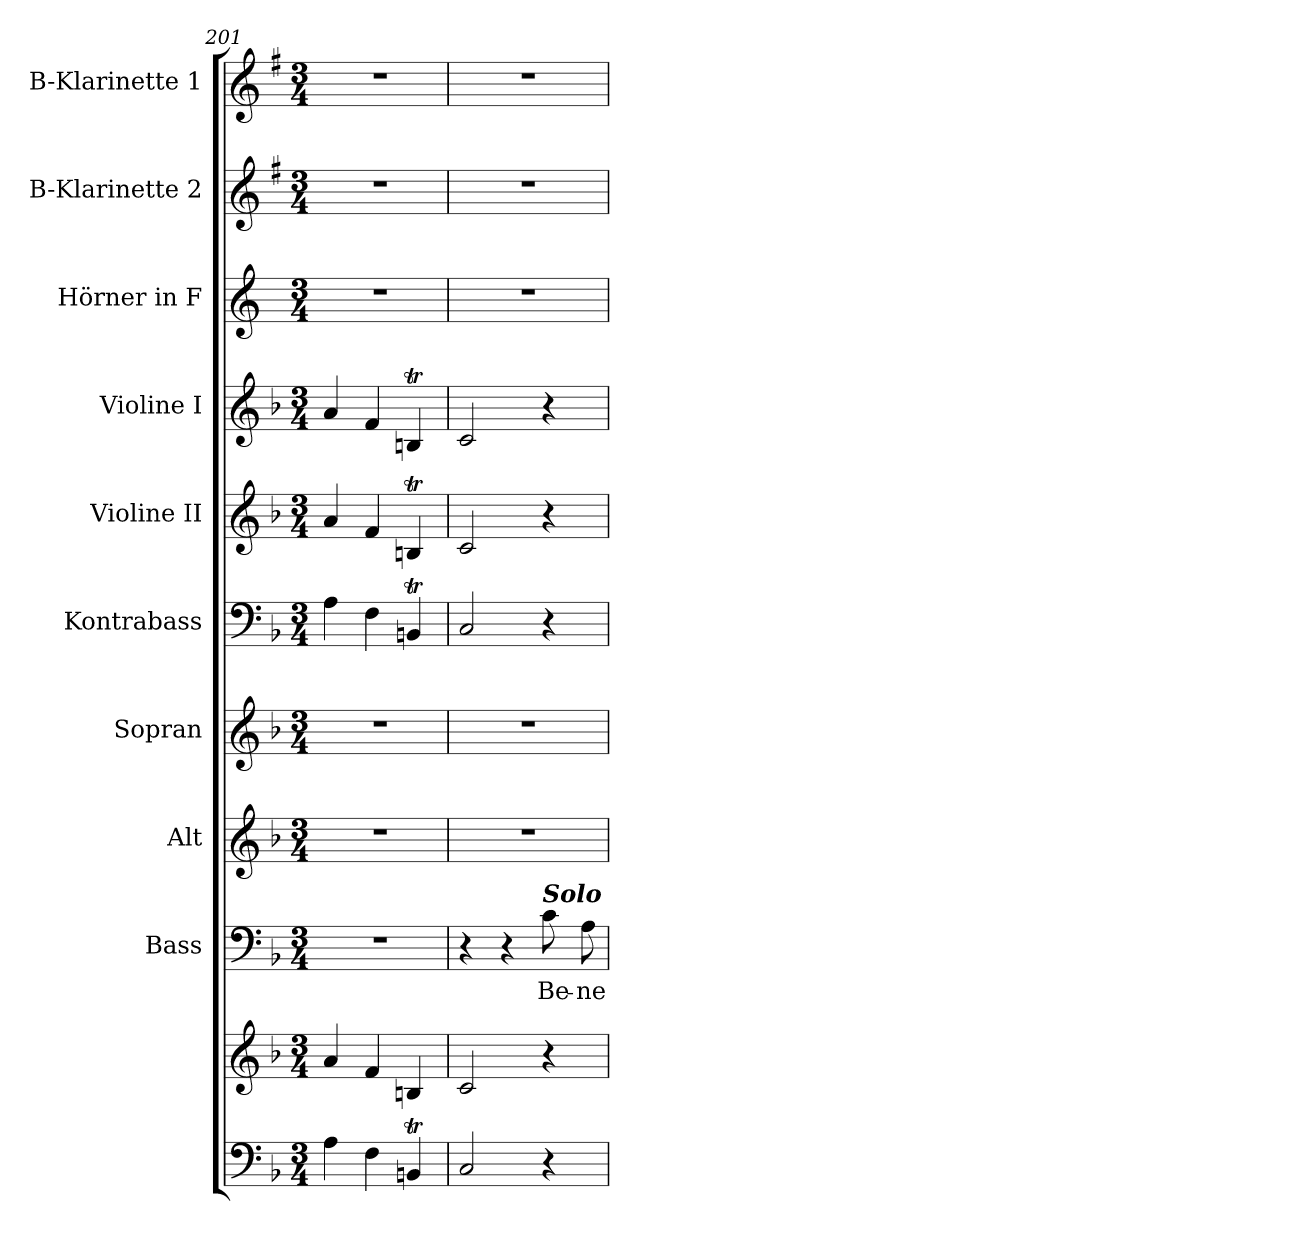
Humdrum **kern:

**kern	**kern	**kern	**text	**kern	**kern	**kern	**kern	**kern	**kern	**kern	**kern
*part10	*part10	*part9	*part9	*part8	*part7	*part6	*part5	*part4	*part3	*part2	*part1
*staff11	*staff10	*staff9	*staff9	*staff8	*staff7	*staff6	*staff5	*staff4	*staff3	*staff2	*staff1
*	*	*I"Bass	*	*I"Alt	*I"Sopran	*I"Kontrabass	*I"Violine II	*I"Violine I	*I"Hörner in F	*I"B-Klarinette 2	*I"B-Klarinette 1
*	*	*I'B.	*	*I'A.	*I'S.	*I'Kb.	*I'Vl. II	*I'Vl. I	*	*I'B Kl. 2	*I'B Kl. 1
*clefF4	*clefG2	*clefF4	*	*clefG2	*clefG2	*clefF4	*clefG2	*clefG2	*clefG2	*clefG2	*clefG2
*	*	*	*	*	*	*ITrd7c12	*	*	*ITrd4c7	*ITrd1c2	*ITrd1c2
*k[b-]	*k[b-]	*k[b-]	*	*k[b-]	*k[b-]	*k[b-]	*k[b-]	*k[b-]	*k[b-]	*k[b-]	*k[b-]
*F:	*F:	*F:	*	*F:	*F:	*F:	*F:	*F:	*F:	*F:	*F:
*M3/4	*M3/4	*M3/4	*	*M3/4	*M3/4	*M3/4	*M3/4	*M3/4	*M3/4	*M3/4	*M3/4
=201	=201	=201	=201	=201	=201	=201	=201	=201	=201	=201	=201
4A\	4a/	2.r	.	2.r	2.r	4AA\	4a/	4a/	2.r	2.r	2.r
4F\	4f/	.	.	.	.	4FF\	4f/	4f/	.	.	.
4BBnt/	4Bn/	.	.	.	.	4BBBnt/	4Bnt/	4Bnt/	.	.	.
=202	=202	=202	=202	=202	=202	=202	=202	=202	=202	=202	=202
2C/	2c/	4r	.	2.r	2.r	2CC/	2c/	2c/	2.r	2.r	2.r
.	.	4r	.	.	.	.	.	.	.	.	.
!	!	!LO:TX:a:Bi:t=Solo	!	!	!	!	!	!	!	!	!
!	!	!	!LO:LY:b	!	!	!	!	!	!	!	!
4r	4r	8c\	Be-	.	.	4r	4r	4r	.	.	.
!	!	!	!LO:LY:b	!	!	!	!	!	!	!	!
.	.	8A\	-ne-	.	.	.	.	.	.	.	.
=	=	=	=	=	=	=	=	=	=	=	=
*-	*-	*-	*-	*-	*-	*-	*-	*-	*-	*-	*-
